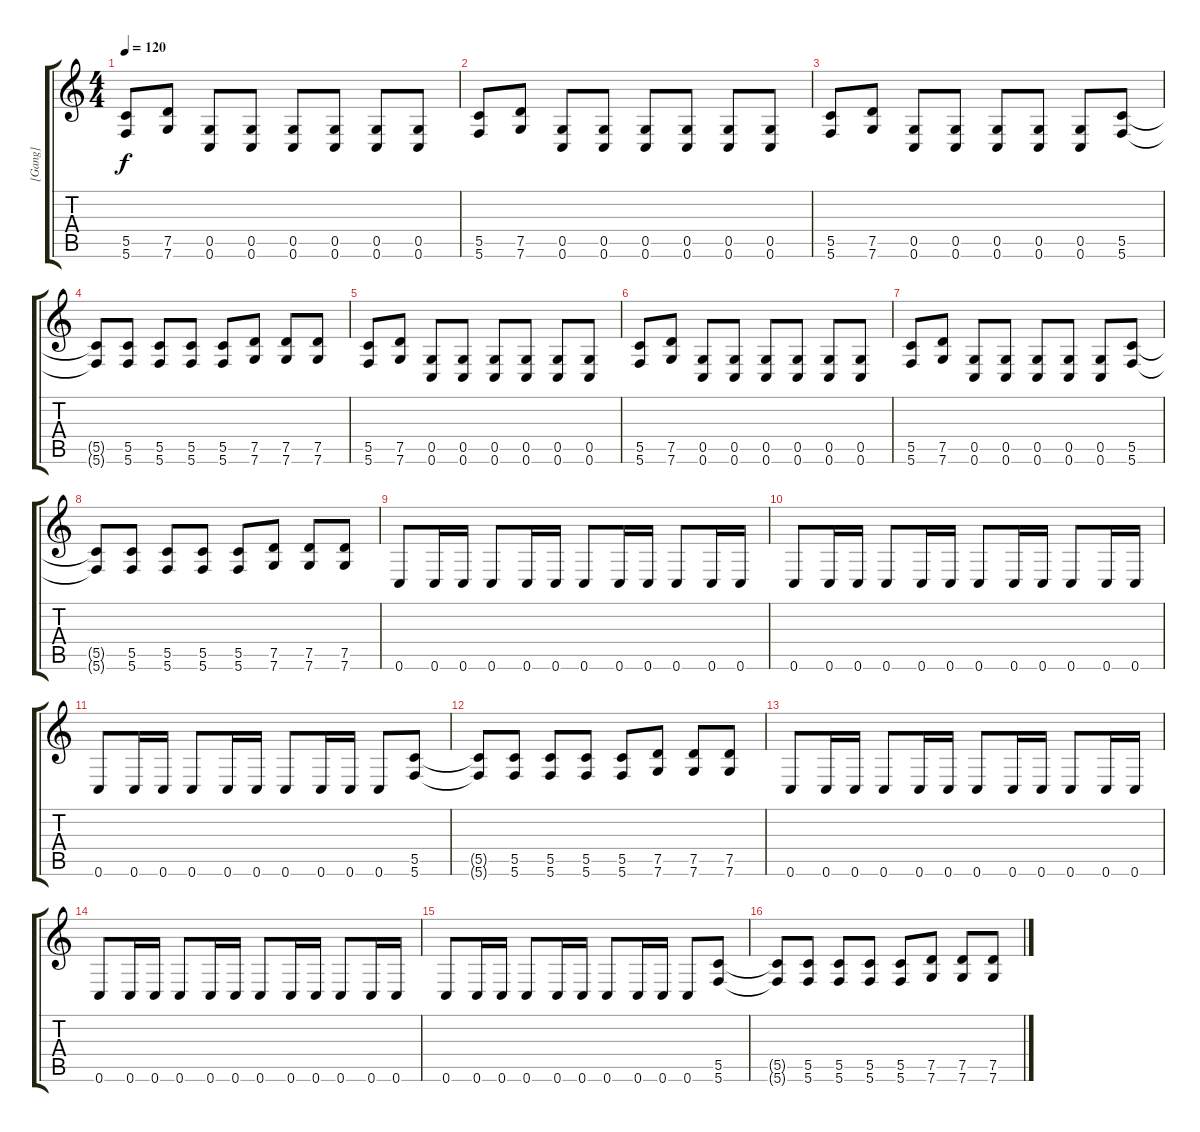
\track ("[Gang]" "[Gang]") {instrument distortionguitar}
\staff {score tabs}
\tuning (D4 A3 F3 C3 G2 C2) {hide}
\ts (4 4)
\tempo 120
\clef g2
\ks c
(5.5 5.6).8{dy f instrument distortionguitar} (7.5 7.6).8 (0.5 0.6).8 (0.5 0.6).8 (0.5 0.6).8 (0.5 0.6).8 (0.5 0.6).8 (0.5 0.6).8 |
(5.5 5.6).8 (7.5 7.6).8 (0.5 0.6).8 (0.5 0.6).8 (0.5 0.6).8 (0.5 0.6).8 (0.5 0.6).8 (0.5 0.6).8 |
(5.5 5.6).8 (7.5 7.6).8 (0.5 0.6).8 (0.5 0.6).8 (0.5 0.6).8 (0.5 0.6).8 (0.5 0.6).8 (5.5 5.6).8 |
(5.5{t} 5.6{t}).8 (5.5 5.6).8 (5.5 5.6).8 (5.5 5.6).8 (5.5 5.6).8 (7.5 7.6).8 (7.5 7.6).8 (7.5 7.6).8 |
(5.5 5.6).8 (7.5 7.6).8 (0.5 0.6).8 (0.5 0.6).8 (0.5 0.6).8 (0.5 0.6).8 (0.5 0.6).8 (0.5 0.6).8 |
(5.5 5.6).8 (7.5 7.6).8 (0.5 0.6).8 (0.5 0.6).8 (0.5 0.6).8 (0.5 0.6).8 (0.5 0.6).8 (0.5 0.6).8 |
(5.5 5.6).8 (7.5 7.6).8 (0.5 0.6).8 (0.5 0.6).8 (0.5 0.6).8 (0.5 0.6).8 (0.5 0.6).8 (5.5 5.6).8 |
(5.5{t} 5.6{t}).8 (5.5 5.6).8 (5.5 5.6).8 (5.5 5.6).8 (5.5 5.6).8 (7.5 7.6).8 (7.5 7.6).8 (7.5 7.6).8 |
0.6.8 0.6.16 0.6.16 0.6.8 0.6.16 0.6.16 0.6.8 0.6.16 0.6.16 0.6.8 0.6.16 0.6.16 |
0.6.8 0.6.16 0.6.16 0.6.8 0.6.16 0.6.16 0.6.8 0.6.16 0.6.16 0.6.8 0.6.16 0.6.16 |
0.6.8 0.6.16 0.6.16 0.6.8 0.6.16 0.6.16 0.6.8 0.6.16 0.6.16 0.6.8 (5.5 5.6).8 |
(5.5{t} 5.6{t}).8 (5.5 5.6).8 (5.5 5.6).8 (5.5 5.6).8 (5.5 5.6).8 (7.5 7.6).8 (7.5 7.6).8 (7.5 7.6).8 |
0.6.8 0.6.16 0.6.16 0.6.8 0.6.16 0.6.16 0.6.8 0.6.16 0.6.16 0.6.8 0.6.16 0.6.16 |
0.6.8 0.6.16 0.6.16 0.6.8 0.6.16 0.6.16 0.6.8 0.6.16 0.6.16 0.6.8 0.6.16 0.6.16 |
0.6.8 0.6.16 0.6.16 0.6.8 0.6.16 0.6.16 0.6.8 0.6.16 0.6.16 0.6.8 (5.5 5.6).8 |
(5.5{t} 5.6{t}).8 (5.5 5.6).8 (5.5 5.6).8 (5.5 5.6).8 (5.5 5.6).8 (7.5 7.6).8 (7.5 7.6).8 (7.5 7.6).8
